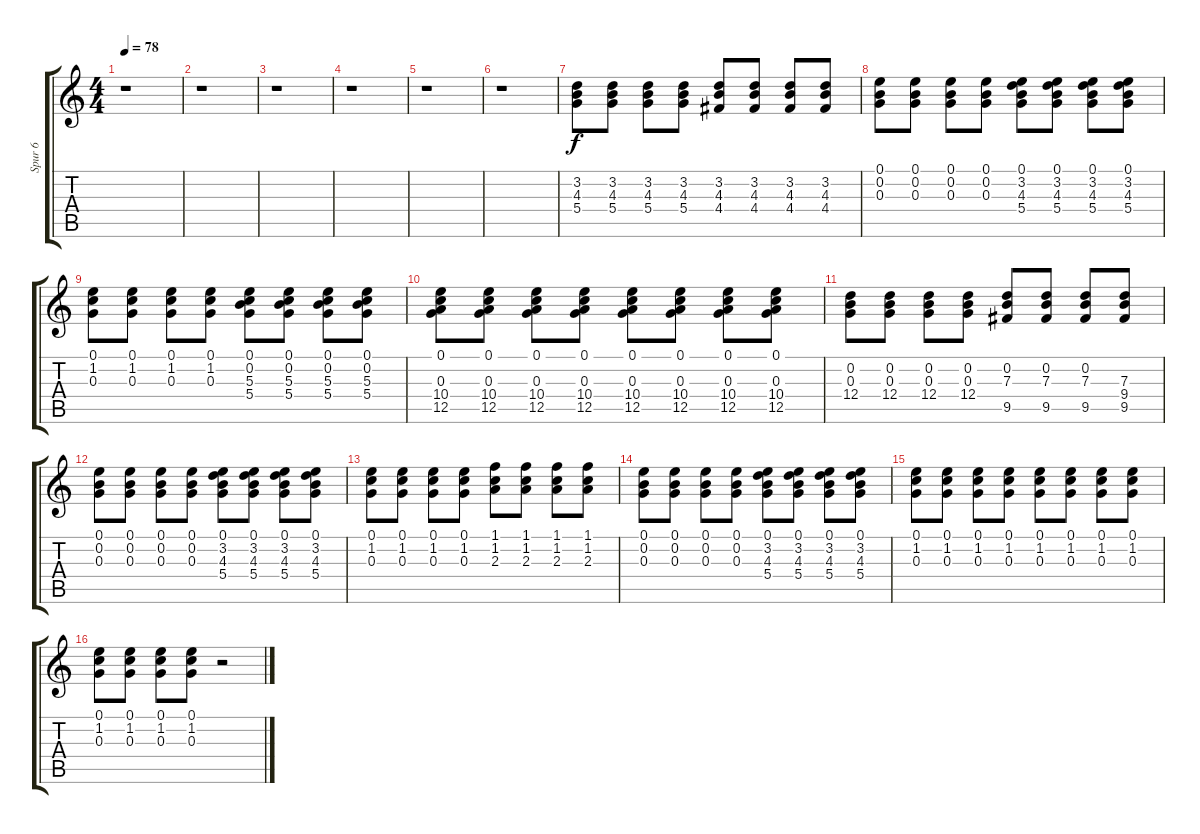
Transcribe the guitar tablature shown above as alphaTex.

\track ("Spur 6" "Spur 6") {instrument acousticguitarsteel}
\staff {score tabs}
\tuning (E4 B3 G3 D3 A2 E2) {hide}
\ts (4 4)
\tempo 78
\clef g2
\ks c
r.1{dy f} |
r.1 |
r.1 |
r.1 |
r.1 |
r.1 |
(3.2 4.3 5.4).8 (3.2 4.3 5.4).8 (3.2 4.3 5.4).8 (3.2 4.3 5.4).8 (3.2 4.3 4.4).8 (3.2 4.3 4.4).8 (3.2 4.3 4.4).8 (3.2 4.3 4.4).8 |
(0.1 0.2 0.3).8 (0.1 0.2 0.3).8 (0.1 0.2 0.3).8 (0.1 0.2 0.3).8 (0.1 3.2 4.3 5.4).8 (0.1 3.2 4.3 5.4).8 (0.1 3.2 4.3 5.4).8 (0.1 3.2 4.3 5.4).8 |
(0.1 1.2 0.3).8 (0.1 1.2 0.3).8 (0.1 1.2 0.3).8 (0.1 1.2 0.3).8 (0.1 0.2 5.3 5.4).8 (0.1 0.2 5.3 5.4).8 (0.1 0.2 5.3 5.4).8 (0.1 0.2 5.3 5.4).8 |
(0.1 0.3 10.4 12.5).8 (0.1 0.3 10.4 12.5).8 (0.1 0.3 10.4 12.5).8 (0.1 0.3 10.4 12.5).8 (0.1 0.3 10.4 12.5).8 (0.1 0.3 10.4 12.5).8 (0.1 0.3 10.4 12.5).8 (0.1 0.3 10.4 12.5).8 |
(0.2 0.3 12.4).8 (0.2 0.3 12.4).8 (0.2 0.3 12.4).8 (0.2 0.3 12.4).8 (0.2 7.3 9.5).8 (0.2 7.3 9.5).8 (0.2 7.3 9.5).8 (7.3 9.4 9.5).8 |
(0.1 0.2 0.3).8 (0.1 0.2 0.3).8 (0.1 0.2 0.3).8 (0.1 0.2 0.3).8 (0.1 3.2 4.3 5.4).8 (0.1 3.2 4.3 5.4).8 (0.1 3.2 4.3 5.4).8 (0.1 3.2 4.3 5.4).8 |
(0.1 1.2 0.3).8 (0.1 1.2 0.3).8 (0.1 1.2 0.3).8 (0.1 1.2 0.3).8 (1.1 1.2 2.3).8 (1.1 1.2 2.3).8 (1.1 1.2 2.3).8 (1.1 1.2 2.3).8 |
(0.1 0.2 0.3).8 (0.1 0.2 0.3).8 (0.1 0.2 0.3).8 (0.1 0.2 0.3).8 (0.1 3.2 4.3 5.4).8 (0.1 3.2 4.3 5.4).8 (0.1 3.2 4.3 5.4).8 (0.1 3.2 4.3 5.4).8 |
(0.1 1.2 0.3).8 (0.1 1.2 0.3).8 (0.1 1.2 0.3).8 (0.1 1.2 0.3).8 (0.1 1.2 0.3).8 (0.1 1.2 0.3).8 (0.1 1.2 0.3).8 (0.1 1.2 0.3).8 |
(0.1 1.2 0.3).8 (0.1 1.2 0.3).8 (0.1 1.2 0.3).8 (0.1 1.2 0.3).8 r.2
